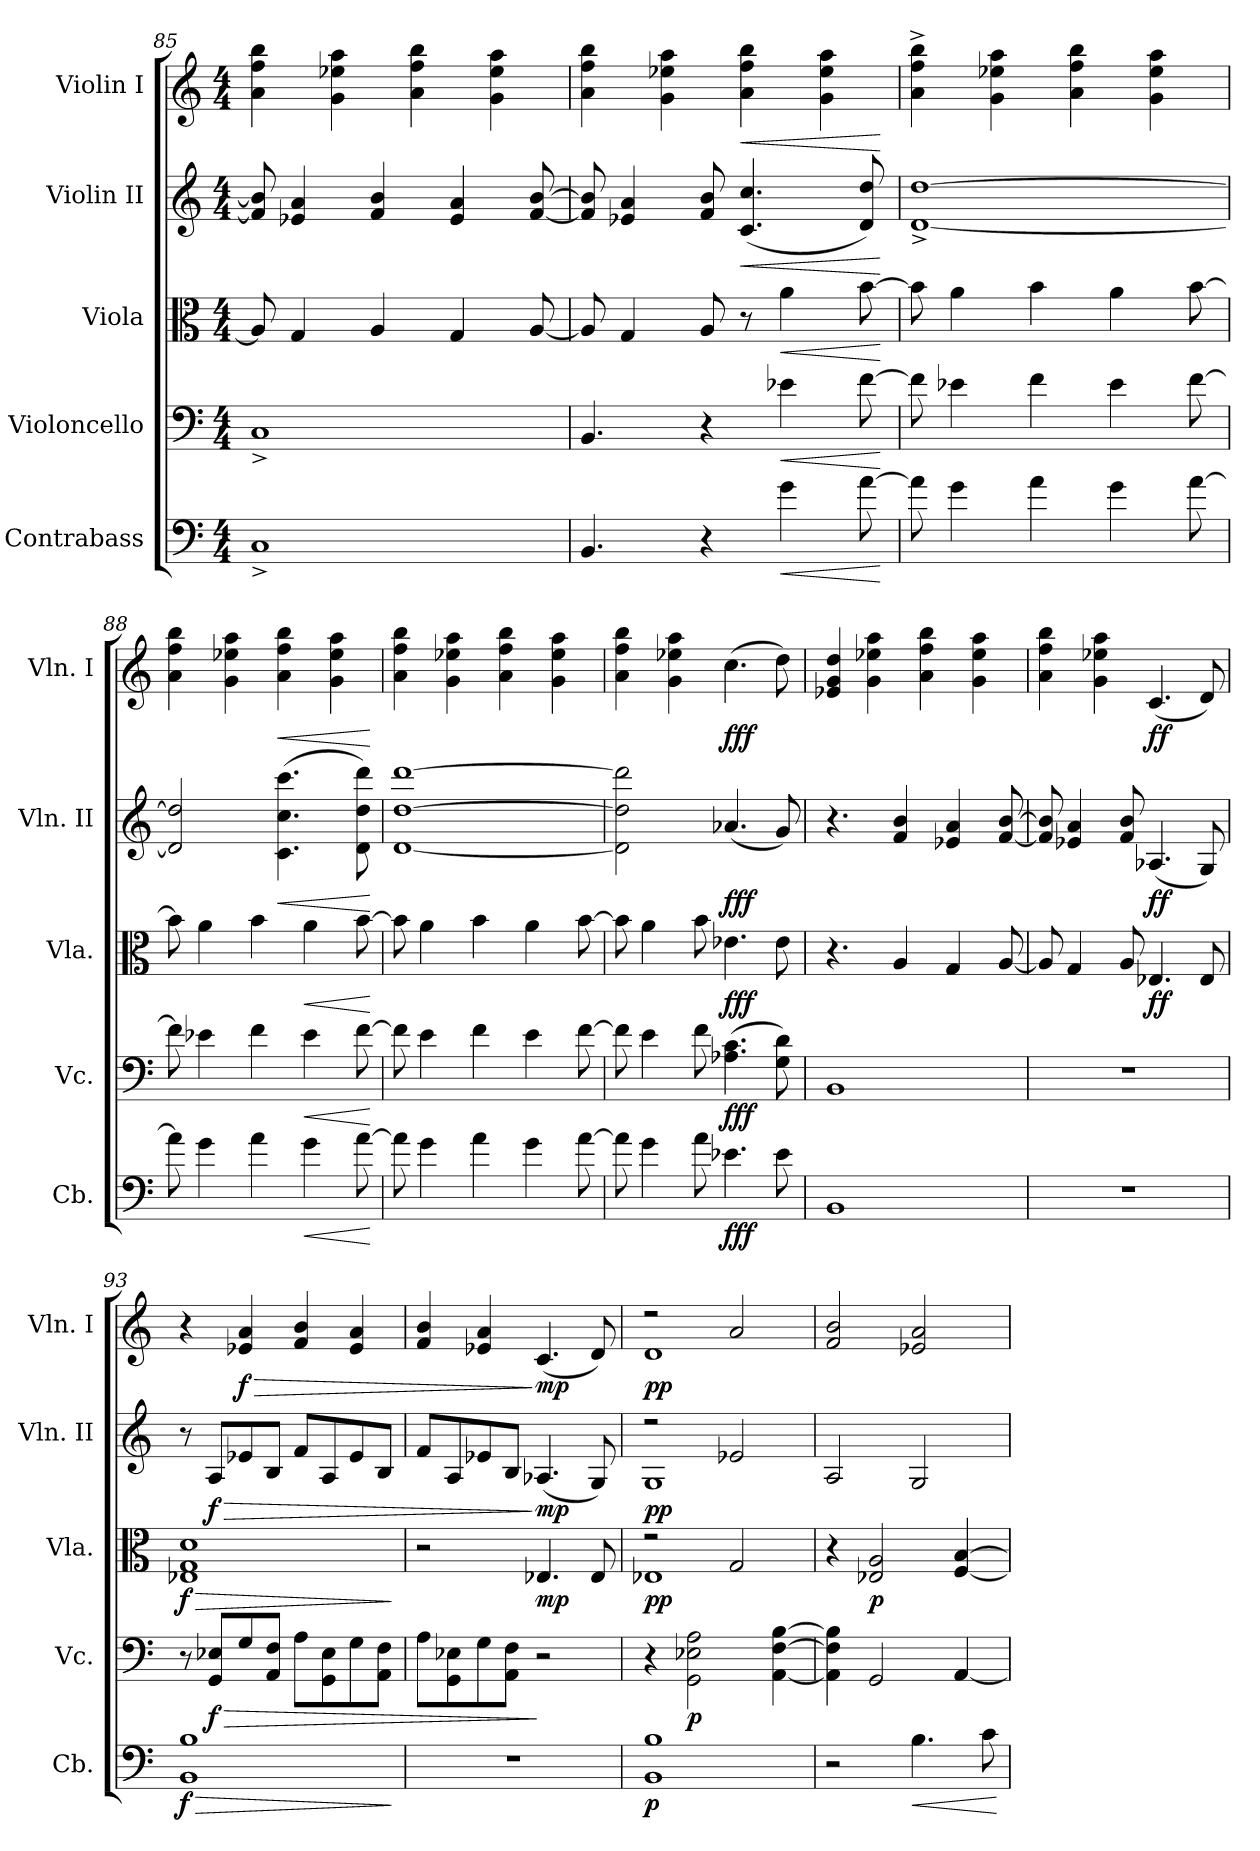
**kern	**dynam	**kern	**dynam	**kern	**dynam	**kern	**dynam	**kern	**dynam
*part5	*part5	*part4	*part4	*part3	*part3	*part2	*part2	*part1	*part1
*staff5	*staff5	*staff4	*staff4	*staff3	*staff3	*staff2	*staff2	*staff1	*staff1
*I"Contrabass	*	*I"Violoncello	*	*I"Viola	*	*I"Violin II	*	*I"Violin I	*
*I'Cb.	*	*I'Vc.	*	*I'Vla.	*	*I'Vln. II	*	*I'Vln. I	*
!!LO:PB:g=z
*clefF4	*	*clefF4	*	*clefC3	*	*clefG2	*	*clefG2	*
*ITrd7c12	*	*	*	*	*	*	*	*	*
*k[]	*	*k[]	*	*k[]	*	*k[]	*	*k[]	*
*M4/4	*	*M4/4	*	*M4/4	*	*M4/4	*	*M4/4	*
=85	=85	=85	=85	=85	=85	=85	=85	=85	=85
1CC^	.	1C^	.	8A/]	.	8f/] 8b/]	.	4a\ 4ff\ 4bb\	.
.	.	.	.	4G/	.	4e-X/ 4a/	.	.	.
.	.	.	.	.	.	.	.	4g\ 4ee-X\ 4aa\	.
.	.	.	.	4A/	.	4f/ 4b/	.	.	.
.	.	.	.	.	.	.	.	4a\ 4ff\ 4bb\	.
.	.	.	.	4G/	.	4e-/ 4a/	.	.	.
.	.	.	.	.	.	.	.	4g\ 4ee-\ 4aa\	.
.	.	.	.	[8A/	.	[8f/ [8b/	.	.	.
=86	=86	=86	=86	=86	=86	=86	=86	=86	=86
4.BBB/	.	4.BB/	.	8A/]	.	8f/] 8b/]	.	4a\ 4ff\ 4bb\	.
.	.	.	.	4G/	.	4e-X/ 4a/	.	.	.
.	.	.	.	.	.	.	.	4g\ 4ee-X\ 4aa\	.
4r	.	4r	.	8A/	.	8f/ 8b/	.	.	.
!	!	!	!	!	!	!	!LO:HP:b	!	!LO:HP:b
.	.	.	.	8r	.	(<4.c/ 4.cc/	<	4a\ 4ff\ 4bb\	<
!	!LO:HP:b	!	!LO:HP:b	!	!LO:HP:b	!	!	!	!
4G\	<	4e-X\	<	4a\	<	.	.	.	.
.	.	.	.	.	.	.	.	4g\ 4ee-\ 4aa\	.
[8A\	.	[8f\	.	[8b\	.	8d/ 8dd/)	.	.	.
.	[	.	[	.	[	.	[	.	[
=87	=87	=87	=87	=87	=87	=87	=87	=87	=87
8A\]	.	8f\]	.	8b\]	.	[1d^ [1dd^	.	4a\^ 4ff\^ 4bb\^	.
4G\	.	4e-X\	.	4a\	.	.	.	.	.
.	.	.	.	.	.	.	.	4g\ 4ee-X\ 4aa\	.
4A\	.	4f\	.	4b\	.	.	.	.	.
.	.	.	.	.	.	.	.	4a\ 4ff\ 4bb\	.
4G\	.	4e-\	.	4a\	.	.	.	.	.
.	.	.	.	.	.	.	.	4g\ 4ee-\ 4aa\	.
[8A\	.	[8f\	.	[8b\	.	.	.	.	.
=88	=88	=88	=88	=88	=88	=88	=88	=88	=88
8A\]	.	8f\]	.	8b\]	.	2d/] 2dd/]	.	4a\ 4ff\ 4bb\	.
4G\	.	4e-X\	.	4a\	.	.	.	.	.
.	.	.	.	.	.	.	.	4g\ 4ee-X\ 4aa\	.
4A\	.	4f\	.	4b\	.	.	.	.	.
!	!	!	!	!	!	!	!LO:HP:b	!	!LO:HP:b
.	.	.	.	.	.	(>4.c\ 4.cc\ 4.ccc\	<	4a\ 4ff\ 4bb\	<
!	!LO:HP:b	!	!LO:HP:b	!	!LO:HP:b	!	!	!	!
4G\	<	4e-\	<	4a\	<	.	.	.	.
.	.	.	.	.	.	.	.	4g\ 4ee-\ 4aa\	.
[8A\	.	[8f\	.	[8b\	.	8d\ 8dd\ 8ddd\)	.	.	.
.	[	.	[	.	[	.	[	.	[
!!LO:LB:g=z
=89	=89	=89	=89	=89	=89	=89	=89	=89	=89
8A\]	.	8f\]	.	8b\]	.	[1d [1dd [1ddd	.	4a\ 4ff\ 4bb\	.
4G\	.	4e\	.	4a\	.	.	.	.	.
.	.	.	.	.	.	.	.	4g\ 4ee-X\ 4aa\	.
4A\	.	4f\	.	4b\	.	.	.	.	.
.	.	.	.	.	.	.	.	4a\ 4ff\ 4bb\	.
4G\	.	4e\	.	4a\	.	.	.	.	.
.	.	.	.	.	.	.	.	4g\ 4ee-\ 4aa\	.
[8A\	.	[8f\	.	[8b\	.	.	.	.	.
=90	=90	=90	=90	=90	=90	=90	=90	=90	=90
8A\]	.	8f\]	.	8b\]	.	2d\] 2dd\] 2ddd\]	.	4a\ 4ff\ 4bb\	.
4G\	.	4e\	.	4a\	.	.	.	.	.
.	.	.	.	.	.	.	.	4g\ 4ee-X\ 4aa\	.
8A\	.	8f\	.	8b\	.	.	.	.	.
!	!LO:DY:b	!	!LO:DY:b	!	!LO:DY:b	!	!LO:DY:b	!	!LO:DY:b
4.E-X\	fff	(>4.A-X\ 4.c\	fff	4.e-X\	fff	(<4.a-X/	fff	(>4.cc\	fff
8E-\	.	8G\ 8d\)	.	8e-\	.	8g/)	.	8dd\)	.
=91	=91	=91	=91	=91	=91	=91	=91	=91	=91
1BBB	.	1BB	.	4.r	.	4.r	.	4e-X/ 4g/ 4dd/	.
.	.	.	.	.	.	.	.	4g\ 4ee-X\ 4aa\	.
.	.	.	.	4A/	.	4f/ 4b/	.	.	.
.	.	.	.	.	.	.	.	4a\ 4ff\ 4bb\	.
.	.	.	.	4G/	.	4e-X/ 4a/	.	.	.
.	.	.	.	.	.	.	.	4g\ 4ee-\ 4aa\	.
.	.	.	.	[8A/	.	[8f/ [8b/	.	.	.
=92	=92	=92	=92	=92	=92	=92	=92	=92	=92
1r	.	1r	.	8A/]	.	8f/] 8b/]	.	4a\ 4ff\ 4bb\	.
.	.	.	.	4G/	.	4e-X/ 4a/	.	.	.
.	.	.	.	.	.	.	.	4g\ 4ee-X\ 4aa\	.
.	.	.	.	8A/	.	8f/ 8b/	.	.	.
!	!	!	!	!	!LO:DY:b	!	!LO:DY:b	!	!LO:DY:b
.	.	.	.	4.E-X/	ff	(<4.A-X/	ff	(<4.c/	ff
.	.	.	.	8E-/	.	8G/)	.	8d/)	.
!!LO:PB:g=z
=93	=93	=93	=93	=93	=93	=93	=93	=93	=93
!	!LO:HP:b	!	!	!	!LO:HP:b	!	!	!	!
!	!LO:DY:n=1:b	!	!	!	!LO:DY:n=1:b	!	!	!	!
1BBB 1BB	> f	8r	.	1E-X 1G 1d	> f	8r	.	4r	.
!	!	!	!LO:HP:b	!	!	!	!LO:HP:b	!	!
!	!	!	!LO:DY:n=1:b	!	!	!	!LO:DY:n=1:b	!	!
.	.	8GG/ 8E-X/L	> f	.	.	8A/L	> f	.	.
!	!	!	!	!	!	!	!	!	!LO:HP:b
!	!	!	!	!	!	!	!	!	!LO:DY:n=1:b
.	.	8G/	.	.	.	8e-X/	.	4e-X/ 4a/	> f
.	.	8AA/ 8F/J	.	.	.	8B/J	.	.	.
.	.	8A\L	.	.	.	8f/L	.	4f/ 4b/	.
.	.	8GG\ 8E-\	.	.	.	8A/	.	.	.
.	.	8G\	.	.	.	8e-/	.	4e-/ 4a/	.
.	.	8AA\ 8F\J	.	.	.	8B/J	.	.	.
.	]	.	.	.	]	.	.	.	.
=94	=94	=94	=94	=94	=94	=94	=94	=94	=94
1r	.	8A\L	.	2r	.	8f/L	.	4f/ 4b/	.
.	.	8GG\ 8E-X\	.	.	.	8A/	.	.	.
.	.	8G\	.	.	.	8e-X/	.	4e-X/ 4a/	.
.	.	8AA\ 8F\J	.	.	.	8B/J	.	.	.
!	!	!	!	!	!LO:DY:b	!	!LO:DY:n=1:b	!	!LO:DY:n=1:b
.	.	2r	]	4.E-X/	mp	(<4.A-X/	] mp	(<4.c/	] mp
.	.	.	.	8E-/	.	8G/)	.	8d/)	.
=95	=95	=95	=95	=95	=95	=95	=95	=95	=95
*	*	*	*	*^	*	*^	*	*^	*
!	!LO:DY:b	!	!	!	!	!LO:DY:b	!	!	!LO:DY:b	!	!	!LO:DY:b
1BBB 1BB	p	4r	.	2r	1E-X	pp	2r	1G	pp	2r	1d	pp
!	!	!	!LO:DY:b	!	!	!	!	!	!	!	!	!
.	.	2GG\ 2E-X\ 2A\	p	.	.	.	.	.	.	.	.	.
.	.	.	.	2G/	.	.	2e-X/	.	.	2a/	.	.
.	.	[4AA\ [4F\ [4B\	.	.	.	.	.	.	.	.	.	.
*	*	*	*	*v	*v	*	*	*	*	*v	*v	*
*	*	*	*	*	*	*v	*v	*	*	*
=96	=96	=96	=96	=96	=96	=96	=96	=96	=96
2r	.	4AA\] 4F\] 4B\]	.	4r	.	2A/	.	2f/ 2b/	.
!	!	!	!	!	!LO:DY:b	!	!	!	!
.	.	2GG/	.	2E-X/ 2A/	p	.	.	.	.
!	!LO:HP:b	!	!	!	!	!	!	!	!
4.BB\	<	.	.	.	.	2G/	.	2e-X/ 2a/	.
.	.	[4AA/	.	[4F/ [4B/	.	.	.	.	.
8C\	.	.	.	.	.	.	.	.	.
.	[	.	.	.	.	.	.	.	.
=	=	=	=	=	=	=	=	=	=
*-	*-	*-	*-	*-	*-	*-	*-	*-	*-
